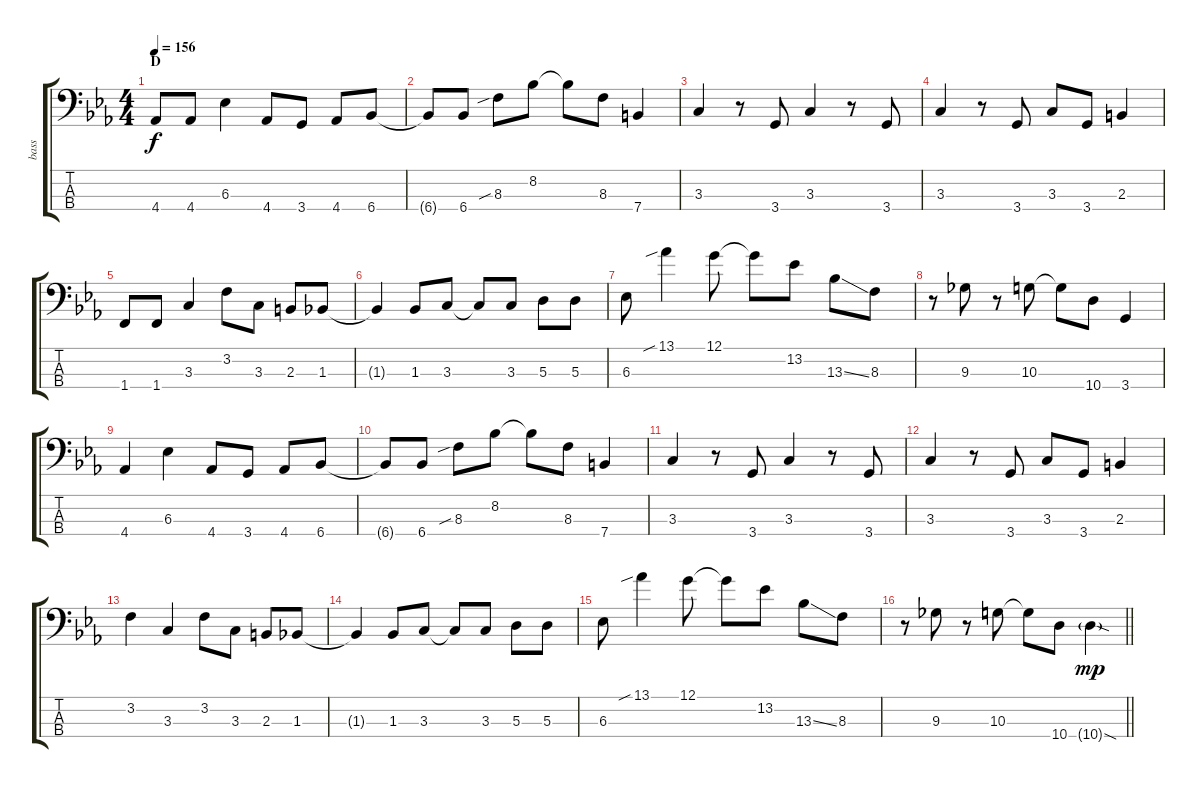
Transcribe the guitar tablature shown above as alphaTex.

\track ("bass" "bass") {instrument electricbasspick}
\staff {score tabs}
\tuning (G2 D2 A1 E1) {hide}
\ts (4 4)
\section ("" "D")
\tempo 156
\clef f4
\ks eb
4.4.8{dy f} 4.4.8 6.3.4 4.4.8 3.4.8 4.4.8 6.4.8 |
6.4{t}.8 6.4.8 8.3{sib}.8 8.2.8 8.2{t}.8 8.3.8 7.4.4 |
3.3.4 r.8 3.4.8 3.3.4 r.8 3.4.8 |
3.3.4 r.8 3.4.8 3.3.8 3.4.8 2.3.4 |
1.4.8 1.4.8 3.3.4 3.2.8 3.3.8 2.3.8 1.3.8 |
1.3{t}.4 1.3.8 3.3.8 3.3{t}.8 3.3.8 5.3.8 5.3.8 |
6.3.8 13.1{sib}.4 12.1.8 12.1{t}.8 13.2.8 13.3{ss}.8 8.3.8 |
r.8 9.3.8 r.8 10.3.8 10.3{t}.8 10.4.8 3.4.4 |
4.4.4 6.3.4 4.4.8 3.4.8 4.4.8 6.4.8 |
6.4{t}.8 6.4.8 8.3{sib}.8 8.2.8 8.2{t}.8 8.3.8 7.4.4 |
3.3.4 r.8 3.4.8 3.3.4 r.8 3.4.8 |
3.3.4 r.8 3.4.8 3.3.8 3.4.8 2.3.4 |
3.2.4 3.3.4 3.2.8 3.3.8 2.3.8 1.3.8 |
1.3{t}.4 1.3.8 3.3.8 3.3{t}.8 3.3.8 5.3.8 5.3.8 |
6.3.8 13.1{sib}.4 12.1.8 12.1{t}.8 13.2.8 13.3{ss}.8 8.3.8 |
\barLineRight lightlight
r.8 9.3.8 r.8 10.3.8 10.3{t}.8 10.4.8 10.4{sod g}.4{dy mp}
